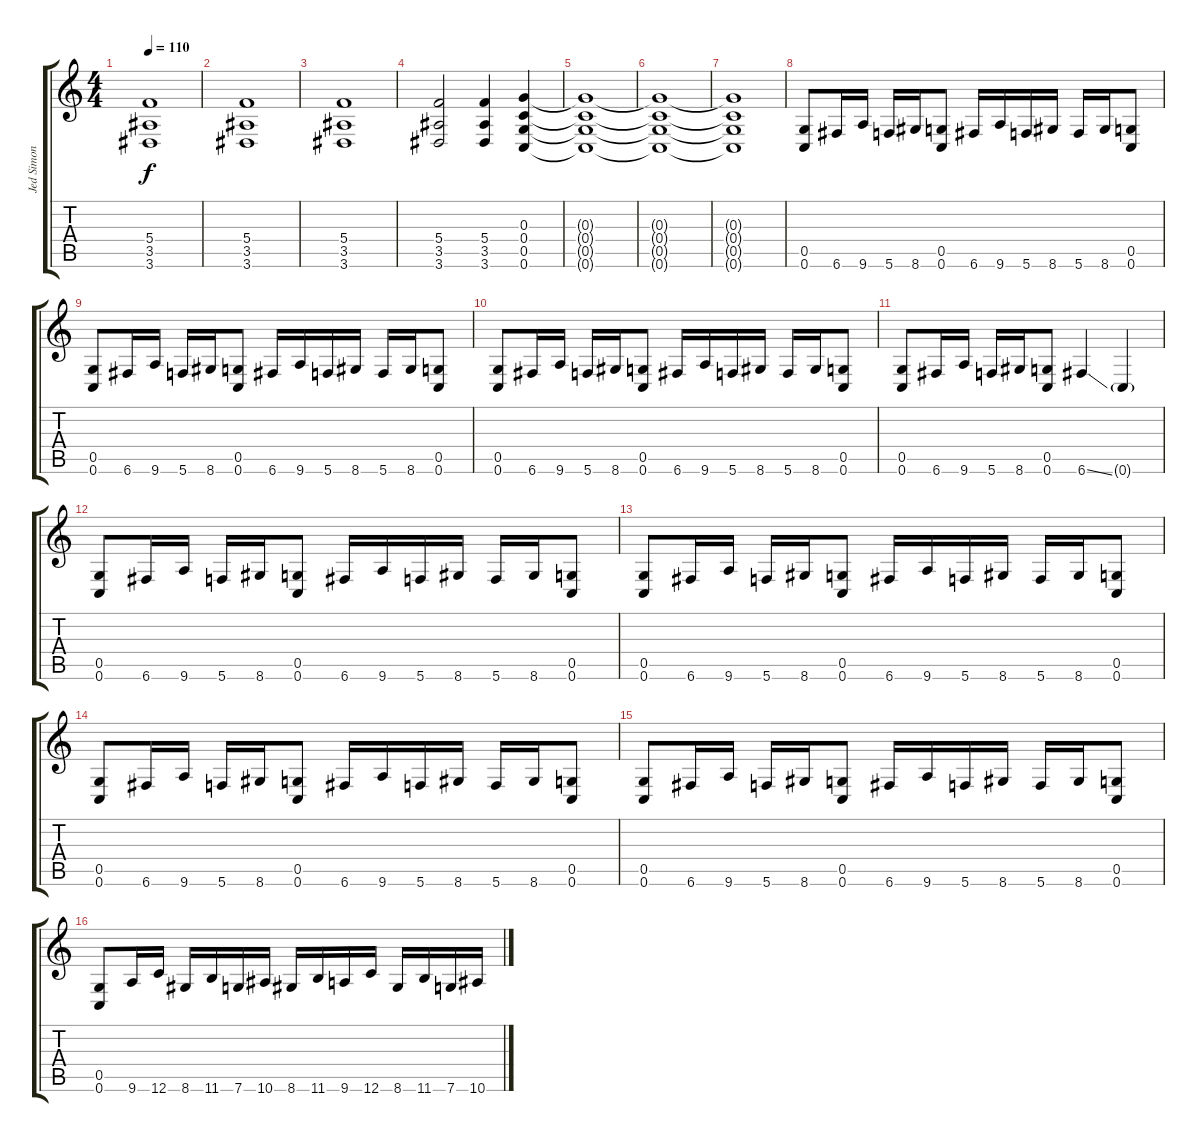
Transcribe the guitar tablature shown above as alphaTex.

\track ("Jed Simon" "Jed Simon") {instrument distortionguitar}
\staff {score tabs}
\tuning (E4 C4 G3 C3 G2 C2) {hide}
\ts (4 4)
\tempo 110
\clef g2
\ks c
(5.4 3.5 3.6).1{dy f} |
(5.4 3.5 3.6).1 |
(5.4 3.5 3.6).1 |
(5.4 3.5 3.6).2 (5.4 3.5 3.6).4 (0.3 0.4 0.5 0.6).4 |
(0.3{t} 0.4{t} 0.5{t} 0.6{t}).1 |
(0.3{t} 0.4{t} 0.5{t} 0.6{t}).1 |
(0.3{t} 0.4{t} 0.5{t} 0.6{t}).1 |
(0.5 0.6).8 6.6.16 9.6.16 5.6.16 8.6.16 (0.5 0.6).8 6.6.16 9.6.16 5.6.16 8.6.16 5.6.16 8.6.16 (0.5 0.6).8 |
(0.5 0.6).8 6.6.16 9.6.16 5.6.16 8.6.16 (0.5 0.6).8 6.6.16 9.6.16 5.6.16 8.6.16 5.6.16 8.6.16 (0.5 0.6).8 |
(0.5 0.6).8 6.6.16 9.6.16 5.6.16 8.6.16 (0.5 0.6).8 6.6.16 9.6.16 5.6.16 8.6.16 5.6.16 8.6.16 (0.5 0.6).8 |
(0.5 0.6).8 6.6.16 9.6.16 5.6.16 8.6.16 (0.5 0.6).8 6.6{ss}.4 0.6{g}.4 |
(0.5 0.6).8 6.6.16 9.6.16 5.6.16 8.6.16 (0.5 0.6).8 6.6.16 9.6.16 5.6.16 8.6.16 5.6.16 8.6.16 (0.5 0.6).8 |
(0.5 0.6).8 6.6.16 9.6.16 5.6.16 8.6.16 (0.5 0.6).8 6.6.16 9.6.16 5.6.16 8.6.16 5.6.16 8.6.16 (0.5 0.6).8 |
(0.5 0.6).8 6.6.16 9.6.16 5.6.16 8.6.16 (0.5 0.6).8 6.6.16 9.6.16 5.6.16 8.6.16 5.6.16 8.6.16 (0.5 0.6).8 |
(0.5 0.6).8 6.6.16 9.6.16 5.6.16 8.6.16 (0.5 0.6).8 6.6.16 9.6.16 5.6.16 8.6.16 5.6.16 8.6.16 (0.5 0.6).8 |
(0.5 0.6).8 9.6.16 12.6.16 8.6.16 11.6.16 7.6.16 10.6.16 8.6.16 11.6.16 9.6.16 12.6.16 8.6.16 11.6.16 7.6.16 10.6.16
